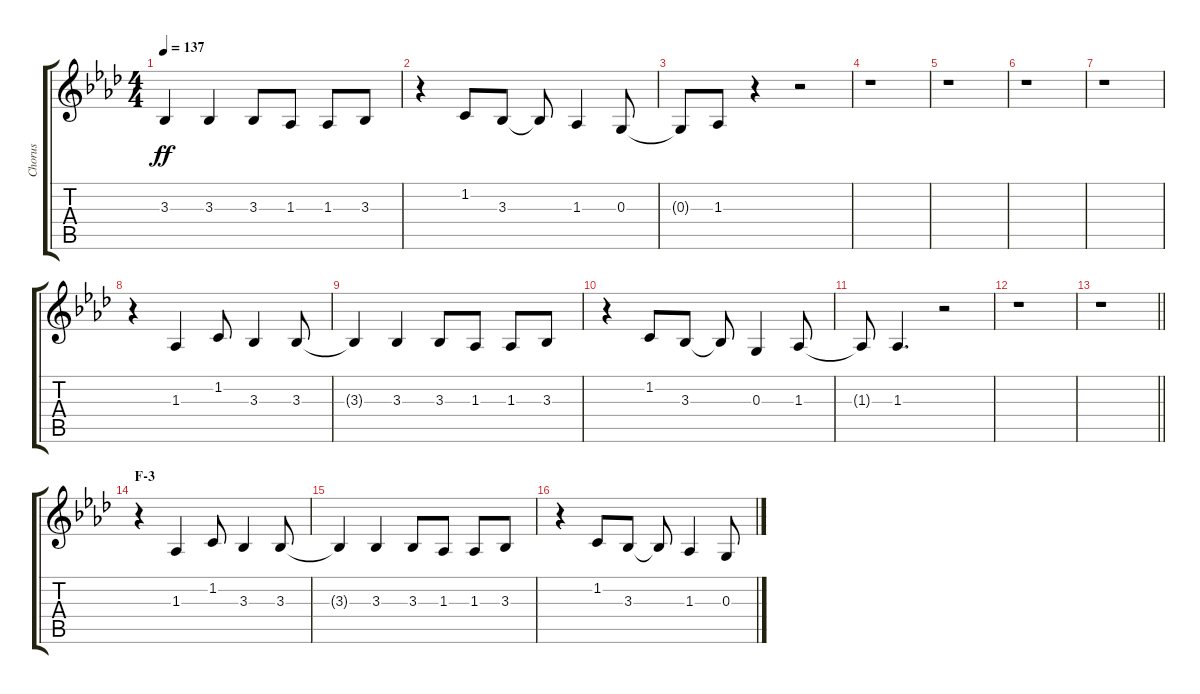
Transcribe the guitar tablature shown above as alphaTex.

\track ("Chorus" "Chorus") {instrument voiceoohs}
\staff {score tabs}
\tuning (E4 B3 G3 D3 A2 E2) {hide}
\ts (4 4)
\tempo 137
\clef g2
\ks ab
3.3{t}.4{dy ff} 3.3.4 3.3.8 1.3.8 1.3.8 3.3.8 |
r.4 1.2.8 3.3.8 3.3{t}.8 1.3.4 0.3.8 |
0.3{t}.8 1.3.8 r.4 r.2 |
r.1 |
r.1 |
r.1 |
r.1 |
r.4 1.3.4 1.2.8 3.3.4 3.3.8 |
3.3{t}.4 3.3.4 3.3.8 1.3.8 1.3.8 3.3.8 |
r.4 1.2.8 3.3.8 3.3{t}.8 0.3.4 1.3.8 |
1.3{t}.8 1.3.4{d} r.2 |
r.1 |
\barLineRight lightlight
r.1 |
\section ("" "F-3")
r.4 1.3.4 1.2.8 3.3.4 3.3.8 |
3.3{t}.4 3.3.4 3.3.8 1.3.8 1.3.8 3.3.8 |
r.4 1.2.8 3.3.8 3.3{t}.8 1.3.4 0.3.8
